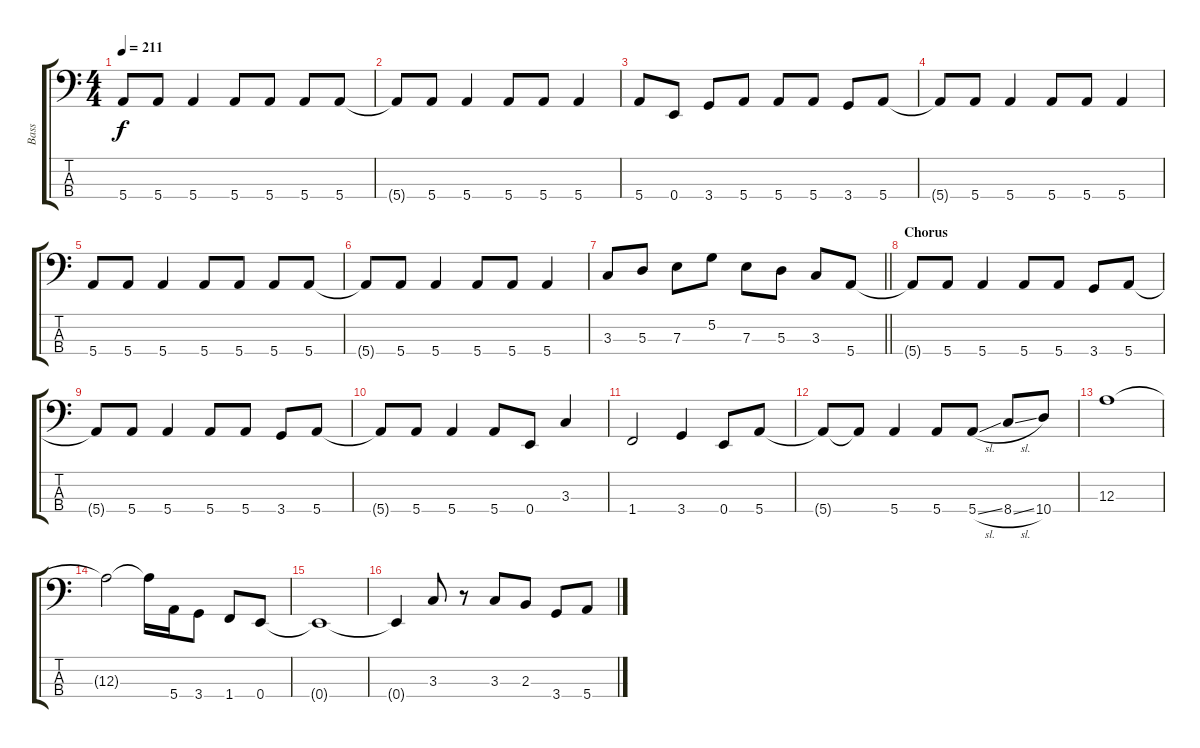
\track ("Bass" "Bass") {instrument electricbassfinger}
\staff {score tabs}
\tuning (G2 D2 A1 E1) {hide}
\ts (4 4)
\tempo 211
\clef f4
\ks c
5.4.8{dy f} 5.4.8 5.4.4 5.4.8 5.4.8 5.4.8 5.4.8 |
5.4{t}.8 5.4.8 5.4.4 5.4.8 5.4.8 5.4.4 |
5.4.8 0.4.8 3.4.8 5.4.8 5.4.8 5.4.8 3.4.8 5.4.8 |
5.4{t}.8 5.4.8 5.4.4 5.4.8 5.4.8 5.4.4 |
5.4.8 5.4.8 5.4.4 5.4.8 5.4.8 5.4.8 5.4.8 |
5.4{t}.8 5.4.8 5.4.4 5.4.8 5.4.8 5.4.4 |
\barLineRight lightlight
3.3.8 5.3.8 7.3.8 5.2.8 7.3.8 5.3.8 3.3.8 5.4.8 |
\section ("" "Chorus")
5.4{t}.8 5.4.8 5.4.4 5.4.8 5.4.8 3.4.8 5.4.8 |
5.4{t}.8 5.4.8 5.4.4 5.4.8 5.4.8 3.4.8 5.4.8 |
5.4{t}.8 5.4.8 5.4.4 5.4.8 0.4.8 3.3.4 |
1.4.2 3.4.4 0.4.8 5.4.8 |
5.4{t}.8 5.4{t}.8 5.4.4 5.4.8 5.4{sl}.8 8.4{sl}.8 10.4.8 |
12.3.1 |
12.3{t}.2 12.3{t}.16 5.4.16 3.4.8 1.4.8 0.4.8 |
0.4{t}.1 |
0.4{t}.4 3.3.8 r.8 3.3.8 2.3.8 3.4.8 5.4.8
